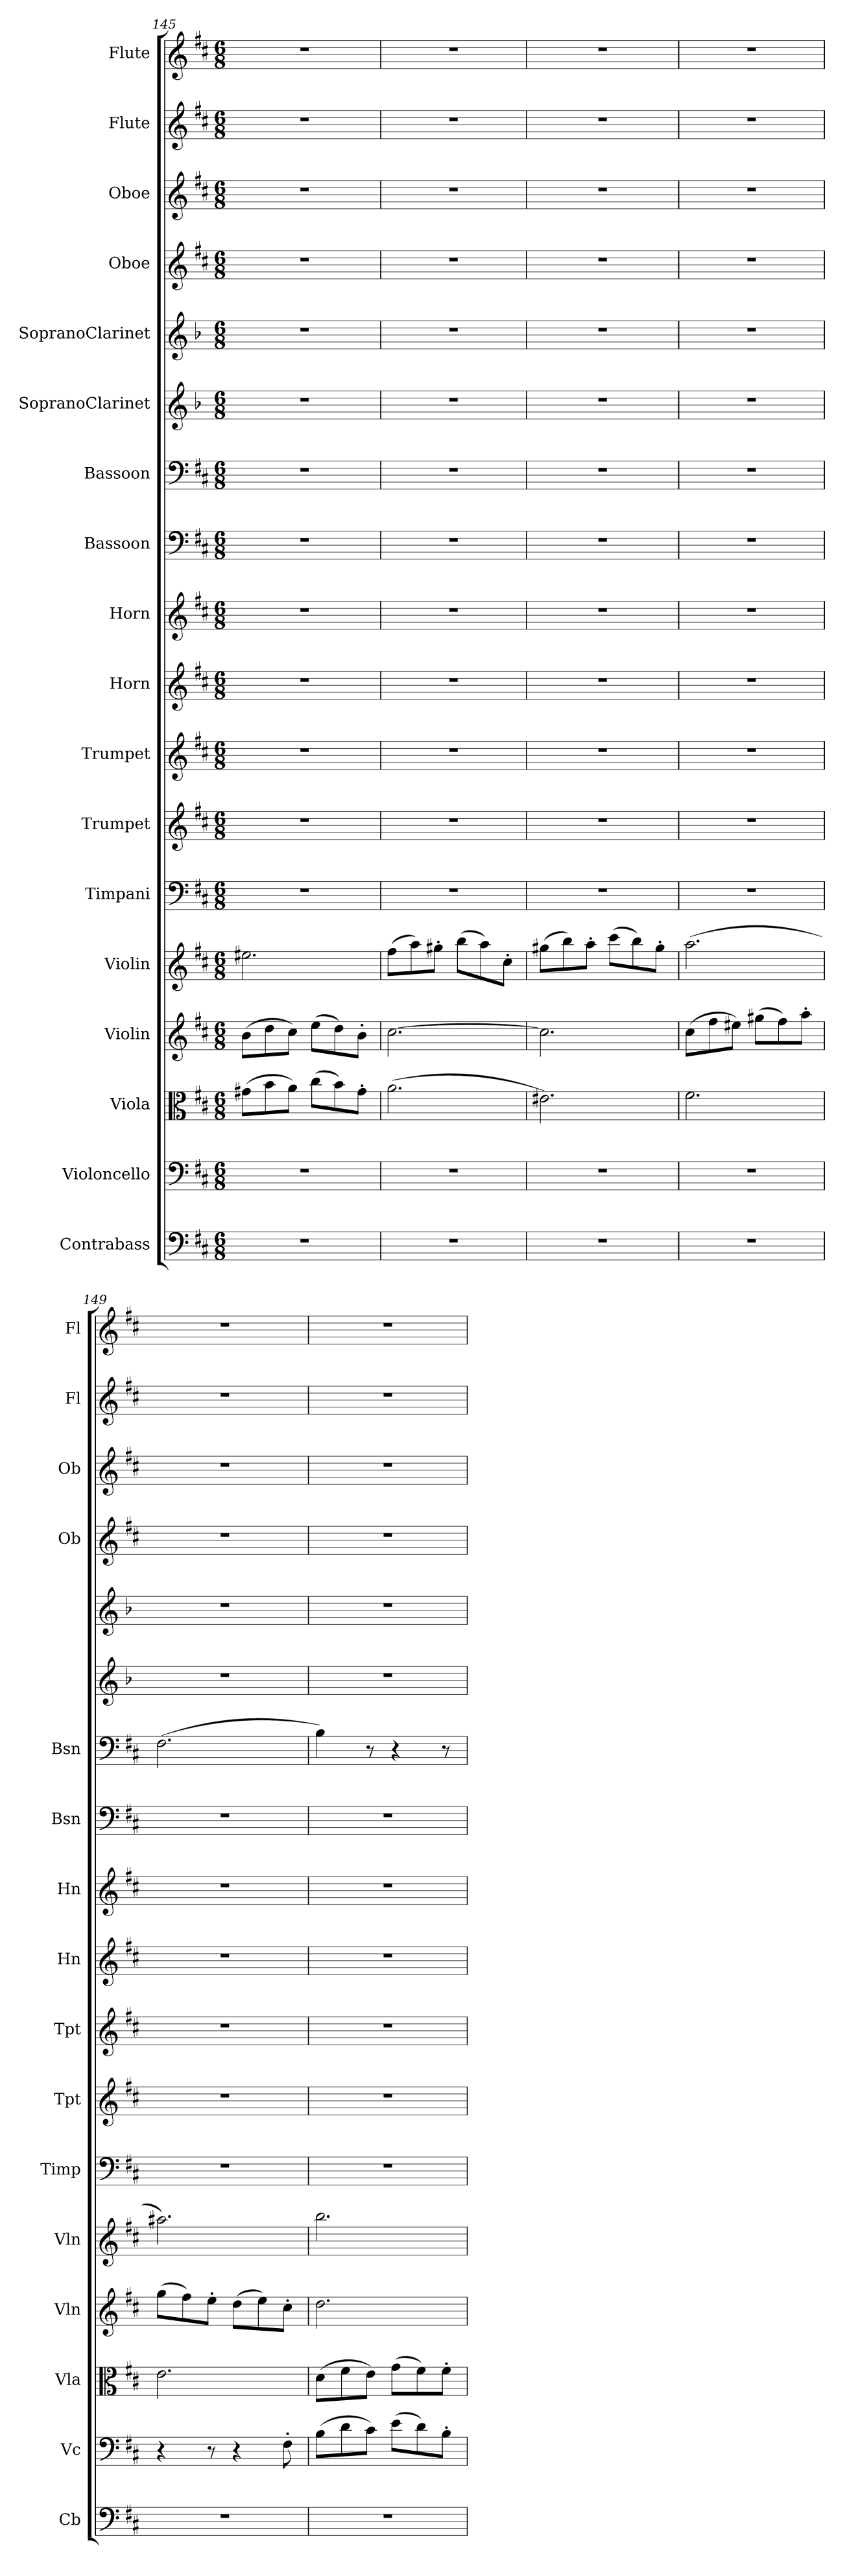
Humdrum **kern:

**kern	**kern	**kern	**kern	**kern	**kern	**kern	**kern	**kern	**kern	**kern	**kern	**kern	**kern	**kern	**kern	**kern	**kern
*part18	*part17	*part16	*part15	*part14	*part13	*part12	*part11	*part10	*part9	*part8	*part7	*part6	*part5	*part4	*part3	*part2	*part1
*staff18	*staff17	*staff16	*staff15	*staff14	*staff13	*staff12	*staff11	*staff10	*staff9	*staff8	*staff7	*staff6	*staff5	*staff4	*staff3	*staff2	*staff1
*I"Contrabass	*I"Violoncello	*I"Viola	*I"Violin	*I"Violin	*I"Timpani	*I"Trumpet	*I"Trumpet	*I"Horn	*I"Horn	*I"Bassoon	*I"Bassoon	*I"SopranoClarinet	*I"SopranoClarinet	*I"Oboe	*I"Oboe	*I"Flute	*I"Flute
*I'Cb	*I'Vc	*I'Vla	*I'Vln	*I'Vln	*I'Timp	*I'Tpt	*I'Tpt	*I'Hn	*I'Hn	*I'Bsn	*I'Bsn	*	*	*I'Ob	*I'Ob	*I'Fl	*I'Fl
*clefF4	*clefF4	*clefC3	*clefG2	*clefG2	*clefF4	*clefG2	*clefG2	*clefG2	*clefG2	*clefF4	*clefF4	*clefG2	*clefG2	*clefG2	*clefG2	*clefG2	*clefG2
*k[f#c#]	*k[f#c#]	*k[f#c#]	*k[f#c#]	*k[f#c#]	*k[f#c#]	*k[f#c#]	*k[f#c#]	*k[f#c#]	*k[f#c#]	*k[f#c#]	*k[f#c#]	*k[b-]	*k[b-]	*k[f#c#]	*k[f#c#]	*k[f#c#]	*k[f#c#]
*M6/8	*M6/8	*M6/8	*M6/8	*M6/8	*M6/8	*M6/8	*M6/8	*M6/8	*M6/8	*M6/8	*M6/8	*M6/8	*M6/8	*M6/8	*M6/8	*M6/8	*M6/8
=145	=145	=145	=145	=145	=145	=145	=145	=145	=145	=145	=145	=145	=145	=145	=145	=145	=145
2.r	2.r	(8g#X\L	(8b\L	2.ee#X\	2.r	2.r	2.r	2.r	2.r	2.r	2.r	2.r	2.r	2.r	2.r	2.r	2.r
.	.	8b\	8dd\	.	.	.	.	.	.	.	.	.	.	.	.	.	.
.	.	8a\J)	8cc#\J)	.	.	.	.	.	.	.	.	.	.	.	.	.	.
.	.	(8cc#\L	(8ee\L	.	.	.	.	.	.	.	.	.	.	.	.	.	.
.	.	8b\)	8dd\)	.	.	.	.	.	.	.	.	.	.	.	.	.	.
.	.	8g#'\J	8b'\J	.	.	.	.	.	.	.	.	.	.	.	.	.	.
=146	=146	=146	=146	=146	=146	=146	=146	=146	=146	=146	=146	=146	=146	=146	=146	=146	=146
2.r	2.r	(2.a\	[2.cc#\	(8ff#\L	2.r	2.r	2.r	2.r	2.r	2.r	2.r	2.r	2.r	2.r	2.r	2.r	2.r
.	.	.	.	8aa\)	.	.	.	.	.	.	.	.	.	.	.	.	.
.	.	.	.	8gg#X'\J	.	.	.	.	.	.	.	.	.	.	.	.	.
.	.	.	.	(8bb\L	.	.	.	.	.	.	.	.	.	.	.	.	.
.	.	.	.	8aa\)	.	.	.	.	.	.	.	.	.	.	.	.	.
.	.	.	.	8cc#'\J	.	.	.	.	.	.	.	.	.	.	.	.	.
=147	=147	=147	=147	=147	=147	=147	=147	=147	=147	=147	=147	=147	=147	=147	=147	=147	=147
2.r	2.r	2.e#X\)	2.cc#\]	(8gg#X\L	2.r	2.r	2.r	2.r	2.r	2.r	2.r	2.r	2.r	2.r	2.r	2.r	2.r
.	.	.	.	8bb\)	.	.	.	.	.	.	.	.	.	.	.	.	.
.	.	.	.	8aa'\J	.	.	.	.	.	.	.	.	.	.	.	.	.
.	.	.	.	(8ccc#\L	.	.	.	.	.	.	.	.	.	.	.	.	.
.	.	.	.	8bb\)	.	.	.	.	.	.	.	.	.	.	.	.	.
.	.	.	.	8gg#'\J	.	.	.	.	.	.	.	.	.	.	.	.	.
=148	=148	=148	=148	=148	=148	=148	=148	=148	=148	=148	=148	=148	=148	=148	=148	=148	=148
2.r	2.r	2.f#\	(8cc#\L	(2.aa\	2.r	2.r	2.r	2.r	2.r	2.r	2.r	2.r	2.r	2.r	2.r	2.r	2.r
.	.	.	8ff#\	.	.	.	.	.	.	.	.	.	.	.	.	.	.
.	.	.	8ee#X\J)	.	.	.	.	.	.	.	.	.	.	.	.	.	.
.	.	.	(8gg#X\L	.	.	.	.	.	.	.	.	.	.	.	.	.	.
.	.	.	8ff#\)	.	.	.	.	.	.	.	.	.	.	.	.	.	.
.	.	.	8aa'\J	.	.	.	.	.	.	.	.	.	.	.	.	.	.
=149	=149	=149	=149	=149	=149	=149	=149	=149	=149	=149	=149	=149	=149	=149	=149	=149	=149
2.r	4r	2.e\	(8gg\L	2.aa#X\)	2.r	2.r	2.r	2.r	2.r	2.r	(2.F#\	2.r	2.r	2.r	2.r	2.r	2.r
.	.	.	8ff#\)	.	.	.	.	.	.	.	.	.	.	.	.	.	.
.	8r	.	8ee'\J	.	.	.	.	.	.	.	.	.	.	.	.	.	.
.	4r	.	(8dd\L	.	.	.	.	.	.	.	.	.	.	.	.	.	.
.	.	.	8ee\)	.	.	.	.	.	.	.	.	.	.	.	.	.	.
.	8F#'\	.	8cc#'\J	.	.	.	.	.	.	.	.	.	.	.	.	.	.
=150	=150	=150	=150	=150	=150	=150	=150	=150	=150	=150	=150	=150	=150	=150	=150	=150	=150
2.r	(8B\L	(8d\L	2.dd\	2.bb\	2.r	2.r	2.r	2.r	2.r	2.r	4B\)	2.r	2.r	2.r	2.r	2.r	2.r
.	8d\	8f#\	.	.	.	.	.	.	.	.	.	.	.	.	.	.	.
.	8c#\J)	8e\J)	.	.	.	.	.	.	.	.	8r	.	.	.	.	.	.
.	(8e\L	(8g\L	.	.	.	.	.	.	.	.	4r	.	.	.	.	.	.
.	8d\)	8f#\)	.	.	.	.	.	.	.	.	.	.	.	.	.	.	.
.	8B'\J	8f#'\J	.	.	.	.	.	.	.	.	8r	.	.	.	.	.	.
=	=	=	=	=	=	=	=	=	=	=	=	=	=	=	=	=	=
*-	*-	*-	*-	*-	*-	*-	*-	*-	*-	*-	*-	*-	*-	*-	*-	*-	*-
